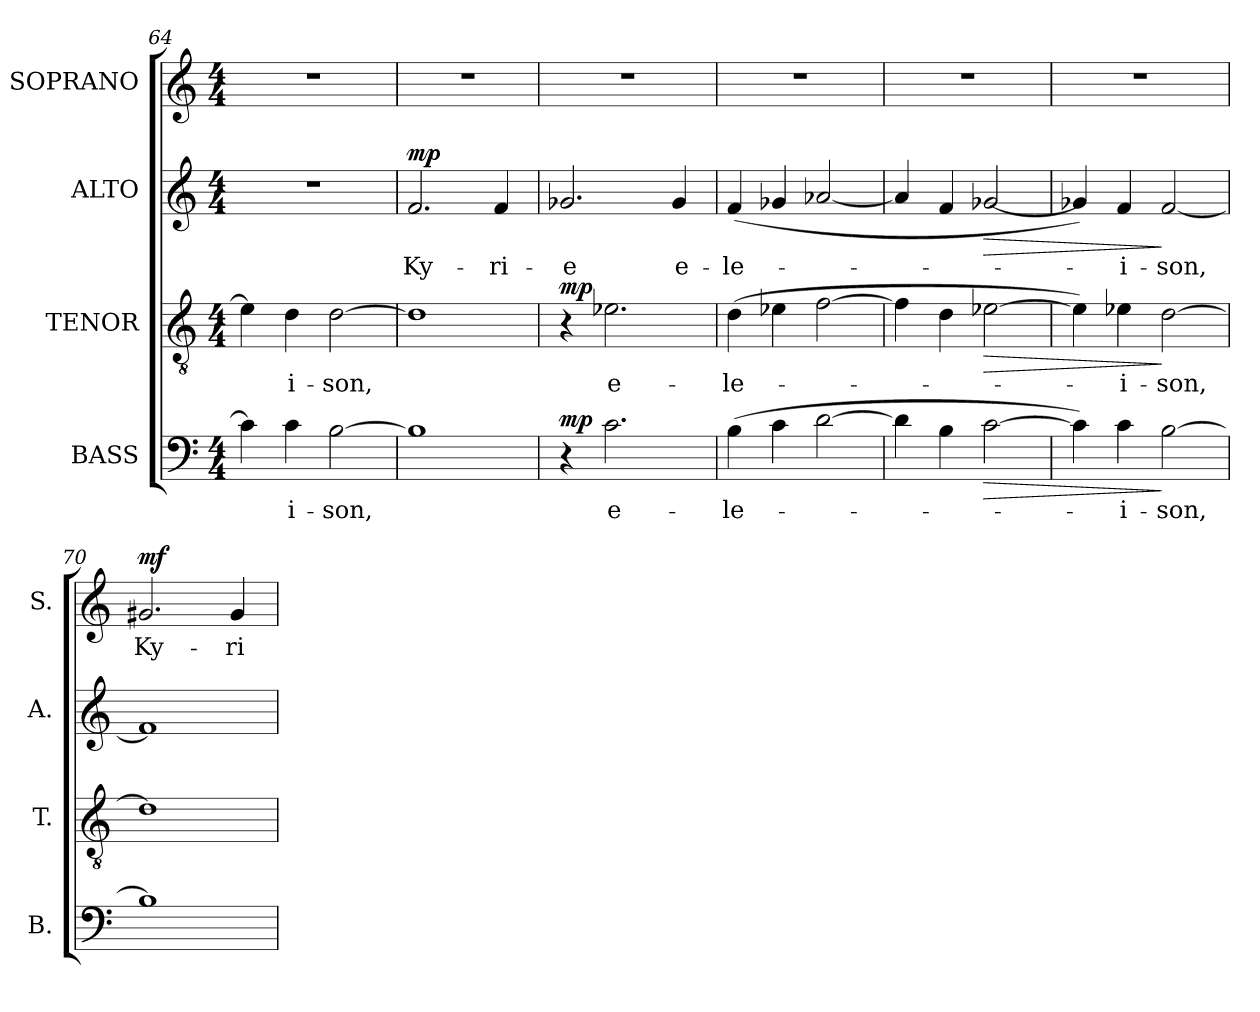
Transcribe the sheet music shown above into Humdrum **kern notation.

**kern	**text	**dynam	**kern	**text	**dynam	**kern	**text	**dynam	**kern	**text	**dynam
*part4	*part4	*part4	*part3	*part3	*part3	*part2	*part2	*part2	*part1	*part1	*part1
*staff4	*staff4	*staff4	*staff3	*staff3	*staff3	*staff2	*staff2	*staff2	*staff1	*staff1	*staff1
*I"BASS	*	*	*I"TENOR	*	*	*I"ALTO	*	*	*I"SOPRANO	*	*
*I'B.	*	*	*I'T.	*	*	*I'A.	*	*	*I'S.	*	*
*clefF4	*	*	*clefGv2	*	*	*clefG2	*	*	*clefG2	*	*
*	*	*	*ITrd7c12	*	*	*	*	*	*	*	*
*k[]	*	*	*k[]	*	*	*k[]	*	*	*k[]	*	*
*C:	*	*	*C:	*	*	*C:	*	*	*C:	*	*
*M4/4	*	*	*M4/4	*	*	*M4/4	*	*	*M4/4	*	*
=64	=64	=64	=64	=64	=64	=64	=64	=64	=64	=64	=64
4ci\]	.	.	4E-i\]	.	.	1r	.	.	1r	.	.
!	!LO:LY:b:color=#000000	!	!	!	!	!	!	!	!	!	!
!	!	!	!	!LO:LY:b:color=#000000	!	!	!	!	!	!	!
4ci\	-i-	.	4Di\	-i-	.	.	.	.	.	.	.
!	!LO:LY:b:color=#000000	!	!	!	!	!	!	!	!	!	!
!	!	!	!	!LO:LY:b:color=#000000	!	!	!	!	!	!	!
[>2Bi\	-son,	.	[>2Di\	-son,	.	.	.	.	.	.	.
=65	=65	=65	=65	=65	=65	=65	=65	=65	=65	=65	=65
!	!	!	!	!	!	!	!LO:LY:b:color=#000000	!	!	!	!
1Bi]	.	.	1Di]	.	.	2.fi/	Ky-	mp	1r	.	.
!	!	!	!	!	!	!	!LO:LY:b:color=#000000	!	!	!	!
.	.	.	.	.	.	4fi/	-ri-	.	.	.	.
=66	=66	=66	=66	=66	=66	=66	=66	=66	=66	=66	=66
!	!	!	!	!	!	!	!LO:LY:b:color=#000000	!	!	!	!
4r	.	mp	4r	.	mp	2.g-Xi/	-e	.	1r	.	.
!	!LO:LY:b:color=#000000	!	!	!	!	!	!	!	!	!	!
!	!	!	!	!LO:LY:b:color=#000000	!	!	!	!	!	!	!
2.ci\	e-	.	2.E-Xi\	e-	.	.	.	.	.	.	.
!	!	!	!	!	!	!	!LO:LY:b:color=#000000	!	!	!	!
.	.	.	.	.	.	4g-i/	e-	.	.	.	.
=67	=67	=67	=67	=67	=67	=67	=67	=67	=67	=67	=67
!	!LO:LY:b:color=#000000	!	!	!	!	!	!	!	!	!	!
!	!	!	!	!LO:LY:b:color=#000000	!	!	!	!	!	!	!
!	!	!	!	!	!	!	!LO:LY:b:color=#000000	!	!	!	!
(4Bi\	-le-	.	(4Di\	-le-	.	(4fi/	-le-	.	1r	.	.
4ci\	.	.	4E-Xi\	.	.	4g-Xi/	.	.	.	.	.
[>2di\	.	.	[>2Fi\	.	.	[<2a-Xi/	.	.	.	.	.
=68	=68	=68	=68	=68	=68	=68	=68	=68	=68	=68	=68
4di\]	.	.	4Fi\]	.	.	4a-i/]	.	.	1r	.	.
4Bi\	.	.	4Di\	.	.	4fi/	.	.	.	.	.
!	!	!LO:HP:b	!	!	!LO:HP:b	!	!	!LO:HP:b	!	!	!
[>2ci\	.	>	[>2E-Xi\	.	>	[<2g-Xi/	.	>	.	.	.
=69	=69	=69	=69	=69	=69	=69	=69	=69	=69	=69	=69
4ci\])	.	.	4E-i\])	.	.	4g-Xi/])	.	.	1r	.	.
!	!LO:LY:b:color=#000000	!	!	!	!	!	!	!	!	!	!
!	!	!	!	!LO:LY:b:color=#000000	!	!	!	!	!	!	!
!	!	!	!	!	!	!	!LO:LY:b:color=#000000	!	!	!	!
4ci\	-i-	.	4E-Xi\	-i-	.	4fi/	-i-	.	.	.	.
!	!LO:LY:b:color=#000000	!	!	!	!	!	!	!	!	!	!
!	!	!	!	!LO:LY:b:color=#000000	!	!	!	!	!	!	!
!	!	!	!	!	!	!	!LO:LY:b:color=#000000	!	!	!	!
[>2Bi\	-son,	]	[>2Di\	-son,	]	[<2fi/	-son,	]	.	.	.
=70	=70	=70	=70	=70	=70	=70	=70	=70	=70	=70	=70
!	!	!	!	!	!	!	!	!	!	!LO:LY:b:color=#000000	!
1Bi]	.	.	1Di]	.	.	1fi]	.	.	2.g#Xi/	Ky-	mf
!	!	!	!	!	!	!	!	!	!	!LO:LY:b:color=#000000	!
.	.	.	.	.	.	.	.	.	4g#i/	-ri-	.
=	=	=	=	=	=	=	=	=	=	=	=
*-	*-	*-	*-	*-	*-	*-	*-	*-	*-	*-	*-
